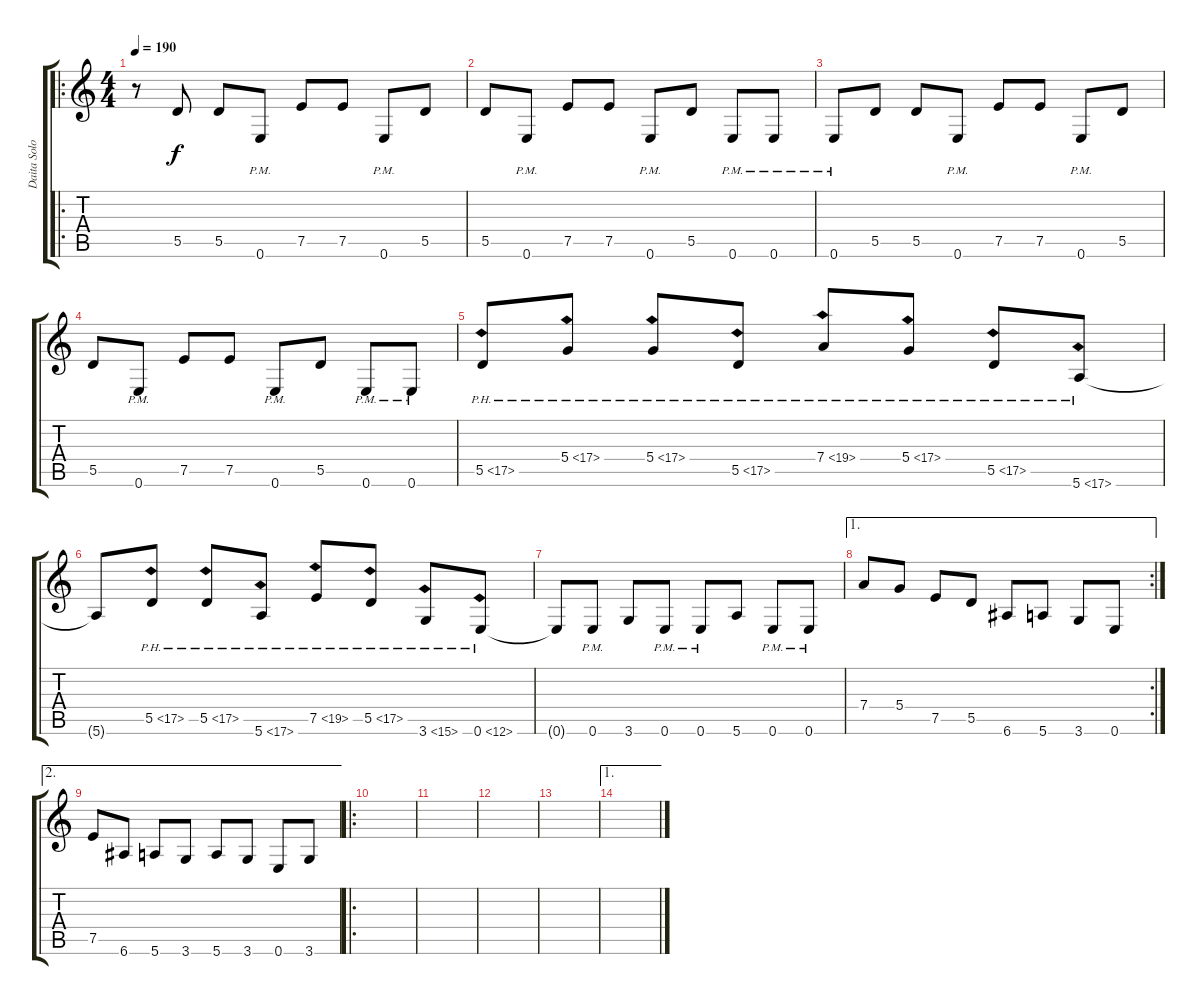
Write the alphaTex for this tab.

\track ("Daita Solo" "Daita Solo") {instrument distortionguitar}
\staff {score tabs}
\tuning (E4 B3 G3 D3 A2 E2) {hide}
\ro
\ts (4 4)
\tempo 190
\clef g2
\ks c
r.8{dy f} 5.5.8 5.5.8 0.6{pm}.8 7.5.8 7.5.8 0.6{pm}.8 5.5.8 |
5.5.8 0.6{pm}.8 7.5.8 7.5.8 0.6{pm}.8 5.5.8 0.6{pm}.8 0.6{pm}.8 |
0.6{pm}.8 5.5.8 5.5.8 0.6{pm}.8 7.5.8 7.5.8 0.6{pm}.8 5.5.8 |
5.5.8 0.6{pm}.8 7.5.8 7.5.8 0.6{pm}.8 5.5.8 0.6{pm}.8 0.6{pm}.8 |
5.5{ph 12}.8 5.4{ph 12}.8 5.4{ph 12}.8 5.5{ph 12}.8 7.4{ph 12}.8 5.4{ph 12}.8 5.5{ph 12}.8 5.6{ph 12}.8 |
5.6{t}.8 5.5{ph 12}.8 5.5{ph 12}.8 5.6{ph 12}.8 7.5{ph 12}.8 5.5{ph 12}.8 3.6{ph 12}.8 0.6{ph 12}.8 |
0.6{t}.8 0.6{pm}.8 3.6.8 0.6{pm}.8 0.6{pm}.8 5.6.8 0.6{pm}.8 0.6{pm}.8 |
\ae 1
\rc 2
7.4.8 5.4.8 7.5.8 5.5.8 6.6.8 5.6.8 3.6.8 0.6.8 |
\ae 2
7.5.8 6.6.8 5.6.8 3.6.8 5.6.8 3.6.8 0.6.8 3.6.8 |
\ro
|
|
|
|
\ae 1
